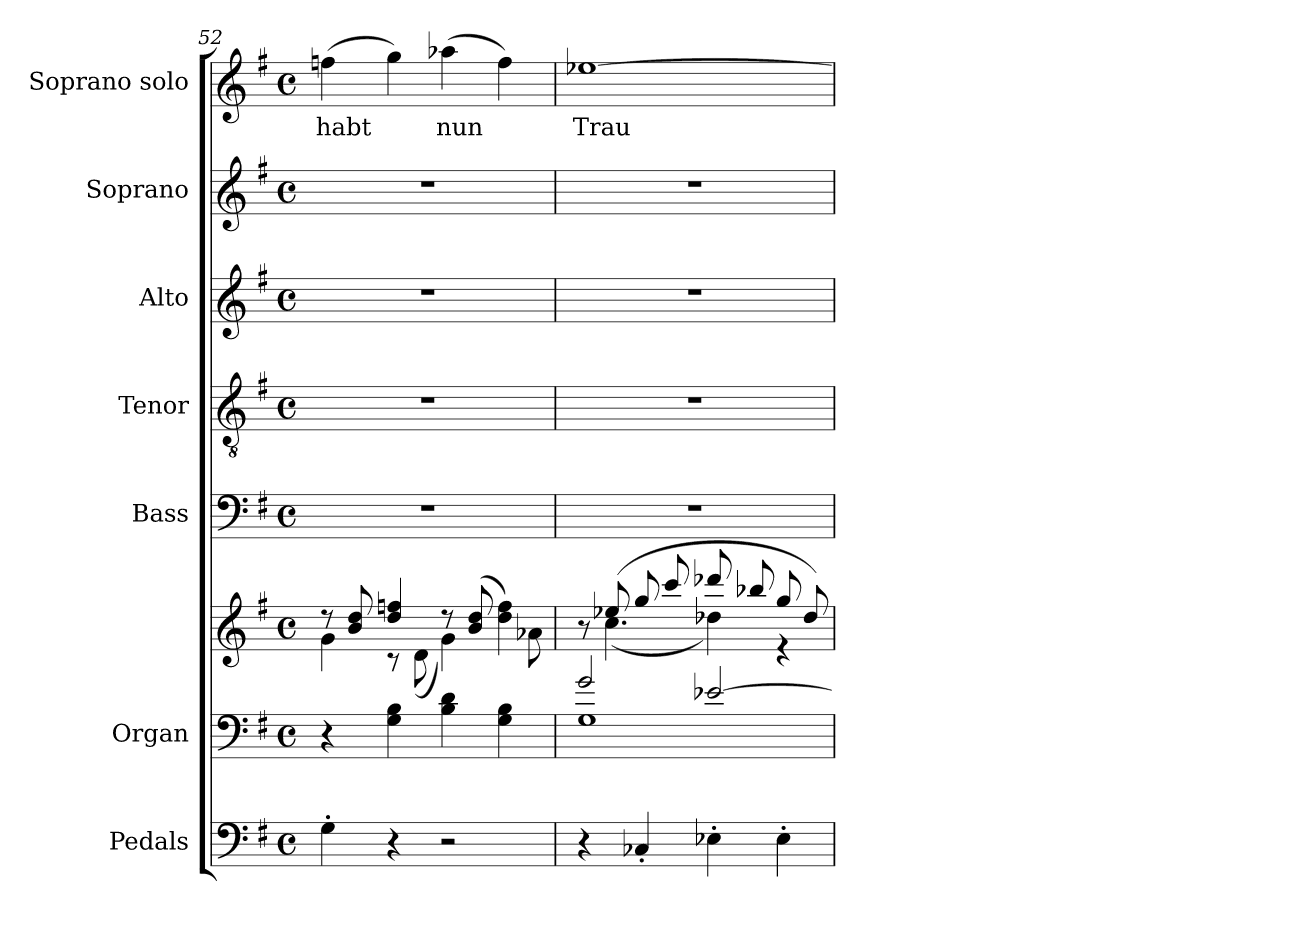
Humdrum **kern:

**kern	**kern	**kern	**kern	**kern	**kern	**kern	**kern	**text
*part7	*part6	*part6	*part5	*part4	*part3	*part2	*part1	*part1
*staff8	*staff7	*staff6	*staff5	*staff4	*staff3	*staff2	*staff1	*staff1
*I"Pedals	*I"Organ	*	*I"Bass	*I"Tenor	*I"Alto	*I"Soprano	*I"Soprano solo	*
*I'Ped.	*I'Org.	*	*I'B.	*I'T.	*I'A.	*I'S.	*I'S.	*
*clefF4	*clefF4	*clefG2	*clefF4	*clefGv2	*clefG2	*clefG2	*clefG2	*
*	*	*	*	*ITrd7c12	*	*	*	*
*k[f#]	*k[f#]	*k[f#]	*k[f#]	*k[f#]	*k[f#]	*k[f#]	*k[f#]	*
*G:	*G:	*G:	*G:	*G:	*G:	*G:	*G:	*
*M4/4	*M4/4	*M4/4	*M4/4	*M4/4	*M4/4	*M4/4	*M4/4	*
*met(c)	*met(c)	*met(c)	*met(c)	*met(c)	*met(c)	*met(c)	*met(c)	*
=52	=52	=52	=52	=52	=52	=52	=52	=52
*	*	*^	*	*	*	*	*	*
!	!	!	!	!	!	!	!	!	!LO:LY:b:color=#000000
4G'i\	4r	8r	(4gi\	1r	1r	1r	1r	(4ffni\	habt
.	.	8bi/ 8ddi	.	.	.	.	.	.	.
4r	4Gi\ 4Bi	4ddi/ 4ffni	8r	.	.	.	.	4ggi\)	.
.	.	.	(8di\	.	.	.	.	.	.
!	!	!	!	!	!	!	!	!	!LO:LY:b:color=#000000
2r	4Bi\ 4di	8r	4gi\)	.	.	.	.	(4aa-Xi\	nun
.	.	(8bi/ 8ddi	.	.	.	.	.	.	.
.	4Gi\ 4Bi	4ddi\ 4ffi)	8ryy	.	.	.	.	4ffi\)	.
.	.	.	8a-Xi\	.	.	.	.	.	.
!!LO:PB:g=z
=53	=53	=53	=53	=53	=53	=53	=53	=53	=53
*	*^	*	*	*	*	*	*	*	*
!	!	!	!	!	!	!	!	!	!	!LO:LY:b:color=#000000
4r	2gi/	1Gi	8r	8ryy	1r	1r	1r	1r	[1ee-Xi	Trau-
.	.	.	(8ee-Xi/	(4.cci\	.	.	.	.	.	.
4C-X'i/	.	.	8ggi/	.	.	.	.	.	.	.
.	.	.	8ccci/	.	.	.	.	.	.	.
4E-X'i\	[2e-Xi/	.	8ddd-Xi/	4dd-Xi\)	.	.	.	.	.	.
.	.	.	8bb-Xi/	.	.	.	.	.	.	.
4E-'i\	.	.	8ggi/	4r	.	.	.	.	.	.
.	.	.	8dd-i/)	.	.	.	.	.	.	.
*	*v	*v	*	*	*	*	*	*	*	*
*	*	*v	*v	*	*	*	*	*	*
=	=	=	=	=	=	=	=	=
*-	*-	*-	*-	*-	*-	*-	*-	*-
